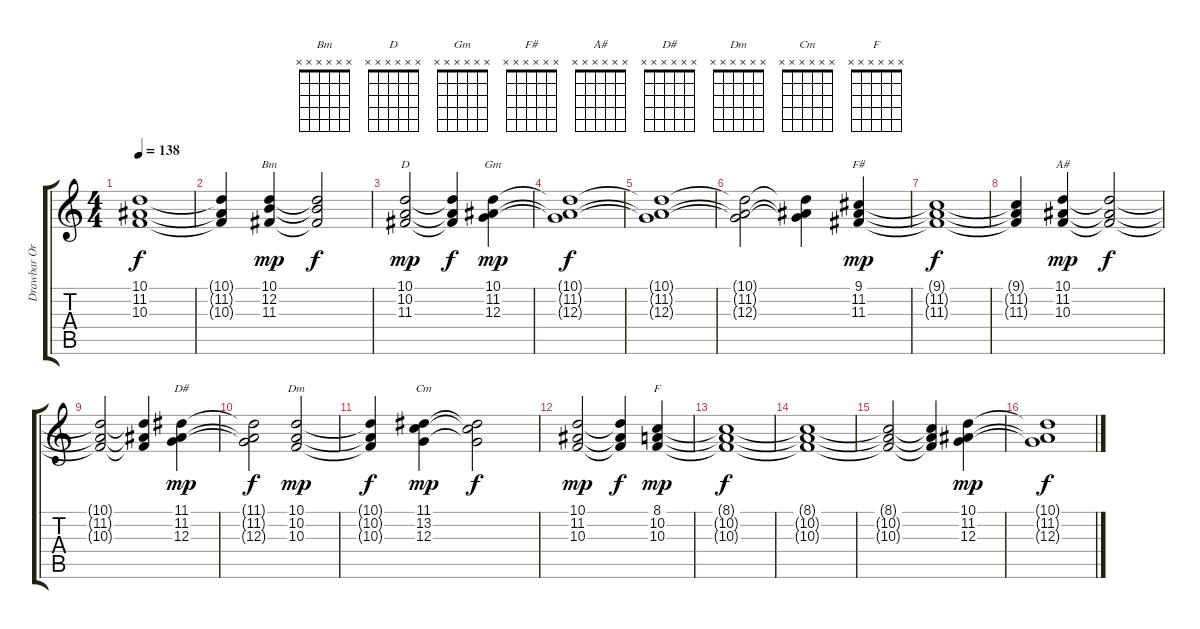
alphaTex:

\track ("Drawbar Organ" "Drawbar Or") {instrument drawbarorgan}
\staff {score tabs}
\tuning (E4 B3 G3 D3 A2 E2) {hide}
\chord ("Bm" x x x x x x)
\chord ("D" x x x x x x)
\chord ("Gm" x x x x x x)
\chord ("F#" x x x x x x)
\chord ("A#" x x x x x x)
\chord ("D#" x x x x x x)
\chord ("Dm" x x x x x x)
\chord ("Cm" x x x x x x)
\chord ("F" x x x x x x)
\ts (4 4)
\tempo 138
\clef g2
\ks c
(10.1{t} 11.2{t} 10.3{t}).1{dy f} |
(10.1{t} 11.2{t} 10.3{t}).4 (10.1 12.2 11.3).4{ch "Bm" dy mp} (10.1{t} 12.2{t} 11.3{t}).2{dy f} |
(10.1 10.2 11.3).2{ch "D" dy mp} (10.1{t} 10.2{t} 11.3{t}).4{dy f} (10.1 11.2 12.3).4{ch "Gm" dy mp} |
(10.1{t} 11.2{t} 12.3{t}).1{dy f} |
(10.1{t} 11.2{t} 12.3{t}).1 |
(10.1{t} 11.2{t} 12.3{t}).2 (10.1{t} 11.2{t} 12.3{t}).4 (9.1 11.2 11.3).4{ch "F#" dy mp} |
(9.1{t} 11.2{t} 11.3{t}).1{dy f} |
(9.1{t} 11.2{t} 11.3{t}).4 (10.1 11.2 10.3).4{ch "A#" dy mp} (10.1{t} 11.2{t} 10.3{t}).2{dy f} |
(10.1{t} 11.2{t} 10.3{t}).2 (10.1{t} 11.2{t} 10.3{t}).4 (11.1 11.2 12.3).4{ch "D#" dy mp} |
(11.1{t} 11.2{t} 12.3{t}).2{dy f} (10.1 10.2 10.3).2{ch "Dm" dy mp} |
(10.1{t} 10.2{t} 10.3{t}).4{dy f} (11.1 13.2 12.3).4{ch "Cm" dy mp} (11.1{t} 13.2{t} 12.3{t}).2{dy f} |
(10.1 11.2 10.3).2{dy mp} (10.1{t} 11.2{t} 10.3{t}).4{dy f} (8.1 10.2 10.3).4{ch "F" dy mp} |
(8.1{t} 10.2{t} 10.3{t}).1{dy f} |
(8.1{t} 10.2{t} 10.3{t}).1 |
(8.1{t} 10.2{t} 10.3{t}).2 (8.1{t} 10.2{t} 10.3{t}).4 (10.1 11.2 12.3).4{dy mp} |
(10.1{t} 11.2{t} 12.3{t}).1{dy f}
